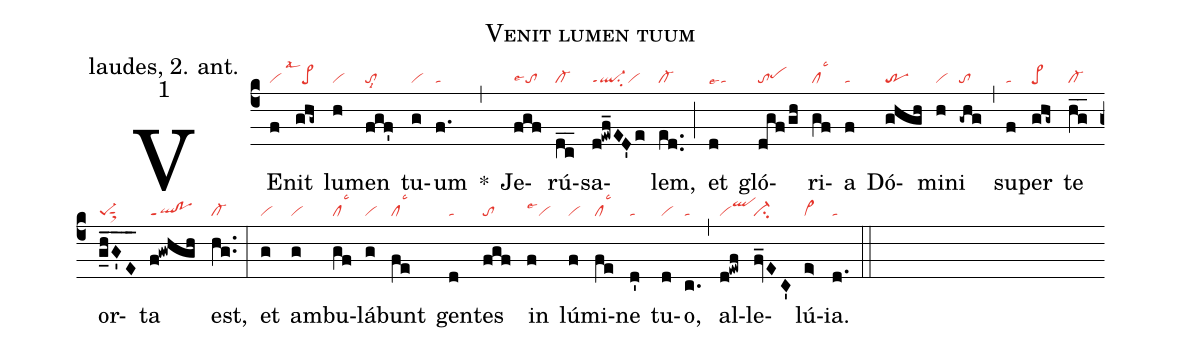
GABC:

name: Venit lumen tuum;
office-part: laudes, 2. ant.;
mode: 1;
nabc-lines: 1;
%%
(c4)
VE(f|vi)nit(ghg~|```pe>lsal1) lu(h|vi)men(fgf'|tolsi8) tu(g|vi)um(f.|ta) *(,)
Je(fgf|tolse4)rú(dc__|cl-)sa(d!ewf_ED'e|ql-ppt1su2vi)lem,(ed..|cl-) (;)
et(d|talse4) gló(dgf/gh|topehh)ri(gf|cllsc3)a(f|ta) Dó(ghgh|tr)mi(h|vi)ni(-ghg|to) (,)
su(f|ta)per(ghg~|pe>) te(hg__|cl-) or(g_0hG'E____|pe-1sut1sux1)ta(f!gwhgh|ql!poppt1) est,(hg..|cl-) (:)
et(g|vi) am(g|vi)bu(gf|cllsc3)lá(g|vi)bunt(fe|cllsc3) gen(d|ta)tes(fgf|to) in(f|vilse1) lú(f|vi)mi(fe|cllsc3)ne(d'|ta) tu(d|vi)o,(c.|ta) (,)
al(d!ewf|viqlhj)le(fv_EC'|ci-)lú(e>|vi>)ia.(d.|ta) (::)
